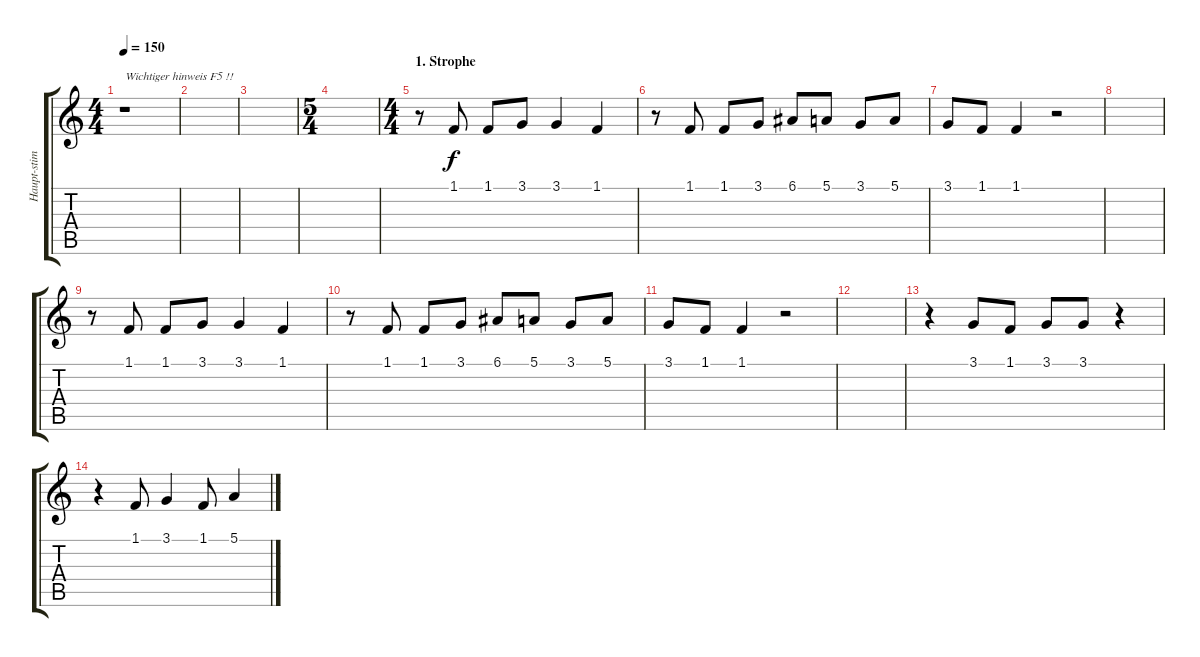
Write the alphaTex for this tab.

\track ("Haupt-stimme" "Haupt-stim") {instrument sopranosax}
\staff {score tabs}
\tuning (E4 B3 G3 D3 A2 E2) {hide}
\ts (4 4)
\tempo 150
\clef g2
\ks c
r.1{txt "Wichtiger hinweis F5 !!" dy f instrument sopranosax} |
|
|
\ts (5 4)
|
\ts (4 4)
\section ("" "1. Strophe")
r.8 1.1.8 1.1.8 3.1.8 3.1.4 1.1.4 |
r.8 1.1.8 1.1.8 3.1.8 6.1.8 5.1.8 3.1.8 5.1.8 |
3.1.8 1.1.8 1.1.4 r.2 |
|
r.8 1.1.8 1.1.8 3.1.8 3.1.4 1.1.4 |
r.8 1.1.8 1.1.8 3.1.8 6.1.8 5.1.8 3.1.8 5.1.8 |
3.1.8 1.1.8 1.1.4 r.2 |
|
r.4 3.1.8 1.1.8 3.1.8 3.1.8 r.4 |
r.4 1.1.8 3.1.4 1.1.8 5.1.4
